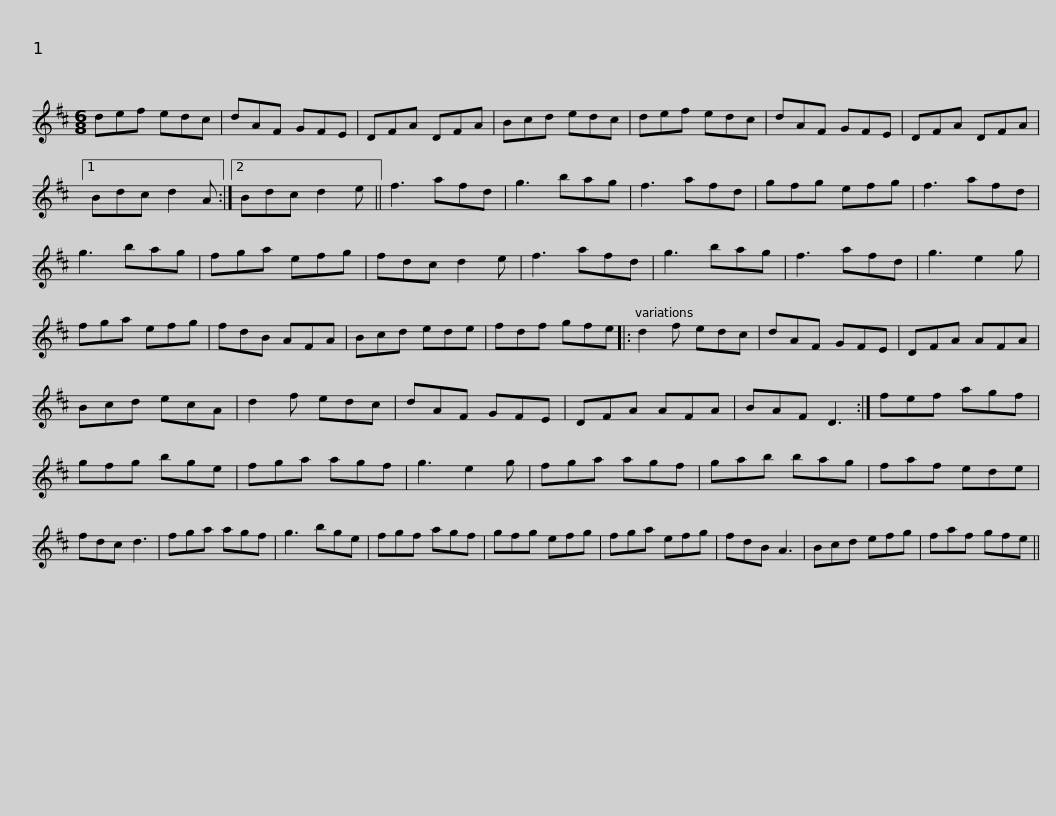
X:1
L:1/8
M:6/8
I:linebreak $
K:D
V:1 treble
V:1
 def edc | dAF GFE | DFA DFA | Bcd edc | def edc | %5
 dAF GFE | DFA DFA |1$ Bdc d2 A :|2 Bdc d2 e || f3 afd | %10
 g3 bag | f3 afd | gfg efg | f3 afd | g3 bag |$ %15
 fga efg | fdc d2 e | f3 afd | g3 bag | f3 afd | %20
 g3 e2 g | fga efg | fdB AFA |$ Bcd ede | fdf gfe |: %25
 d2 f edc | dAF GFE | DFA AFA | Bcd ecA | d2 f edc |$ %30
 dAF GFE | DFA AFA | BAF D3 :| fef agf | gfg bge | %35
 fga agf | g3 e2 g |$ fga agf | gab bag | faf ede | %40
 fdc d3 | fga agf | g3 bge | fgf agf |$ gfg efg | %45
 fga efg | fdB A3 | Bcd efg | faf gfe || %49
